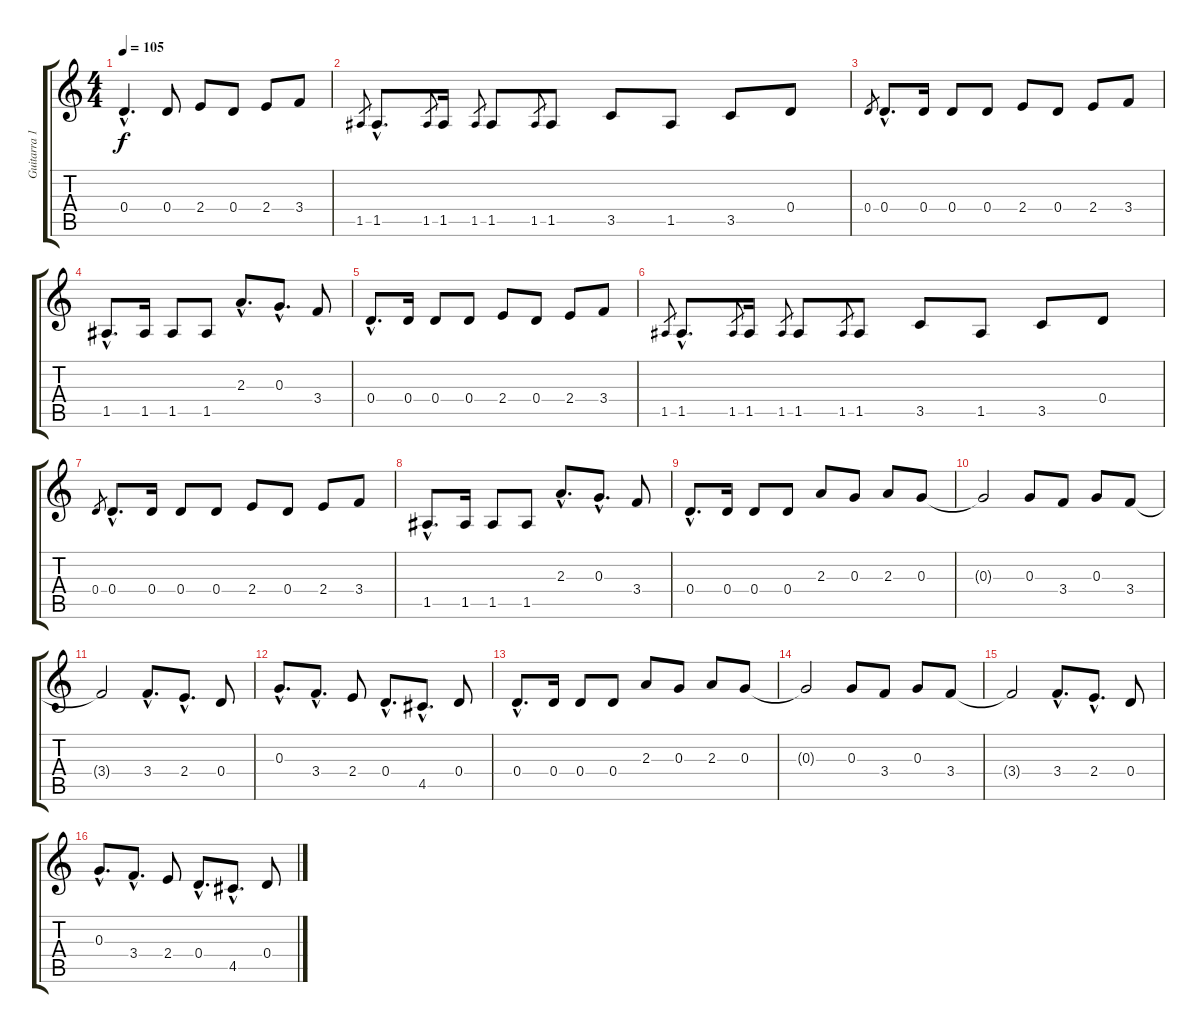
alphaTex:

\track ("Guitarra 1" "Guitarra 1") {instrument electricguitarjazz}
\staff {score tabs}
\tuning (E4 B3 G3 D3 A2 E2) {hide}
\ts (4 4)
\tempo 105
\clef g2
\ks c
0.4{hac t}.4{d dy f} 0.4.8 2.4.8 0.4.8 2.4.8 3.4.8 |
1.5.8{gr} 1.5{hac}.8{d} 1.5.8{gr} 1.5.16 1.5.8{gr} 1.5.8 1.5.8{gr} 1.5.8 3.5.8 1.5.8 3.5.8 0.4.8 |
0.4.8{gr} 0.4{hac}.8{d} 0.4.16 0.4.8 0.4.8 2.4.8 0.4.8 2.4.8 3.4.8 |
1.5{hac}.8{d} 1.5.16 1.5.8 1.5.8 2.3{hac}.8{d} 0.3{hac}.8{d} 3.4.8 |
0.4{hac}.8{d} 0.4.16 0.4.8 0.4.8 2.4.8 0.4.8 2.4.8 3.4.8 |
1.5.8{gr} 1.5{hac}.8{d} 1.5.8{gr} 1.5.16 1.5.8{gr} 1.5.8 1.5.8{gr} 1.5.8 3.5.8 1.5.8 3.5.8 0.4.8 |
0.4.8{gr} 0.4{hac}.8{d} 0.4.16 0.4.8 0.4.8 2.4.8 0.4.8 2.4.8 3.4.8 |
1.5{hac}.8{d} 1.5.16 1.5.8 1.5.8 2.3{hac}.8{d} 0.3{hac}.8{d} 3.4.8 |
0.4{hac}.8{d} 0.4.16 0.4.8 0.4.8 2.3.8 0.3.8 2.3.8 0.3.8 |
0.3{t}.2 0.3.8 3.4.8 0.3.8 3.4.8 |
3.4{t}.2 3.4{hac}.8{d} 2.4{hac}.8{d} 0.4.8 |
0.3{hac}.8{d} 3.4{hac}.8{d} 2.4.8 0.4{hac}.8{d} 4.5{hac}.8{d} 0.4.8 |
0.4{hac}.8{d} 0.4.16 0.4.8 0.4.8 2.3.8 0.3.8 2.3.8 0.3.8 |
0.3{t}.2 0.3.8 3.4.8 0.3.8 3.4.8 |
3.4{t}.2 3.4{hac}.8{d} 2.4{hac}.8{d} 0.4.8 |
0.3{hac}.8{d} 3.4{hac}.8{d} 2.4.8 0.4{hac}.8{d} 4.5{hac}.8{d} 0.4.8
